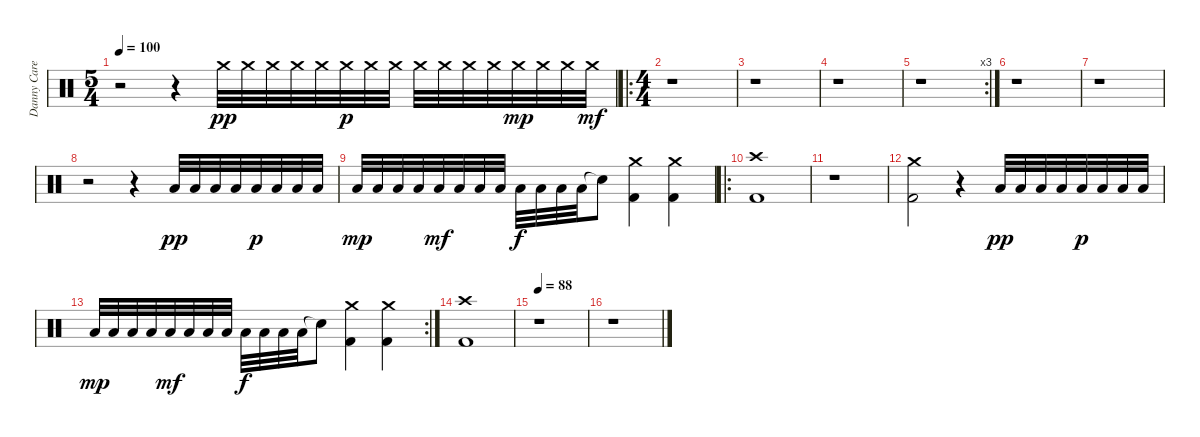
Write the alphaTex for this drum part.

\track ("Danny Carey Drums " "Danny Care") {instrument percussion}
\staff {score}
\articulation defaults
\ts (5 4)
\tempo 100
\clef neutral
\ks c
r.2{dy f} r.4 "Crash medium (hit)".32{dy pp} "Crash medium (hit)".32 "Crash medium (hit)".32 "Crash medium (hit)".32 "Crash medium (hit)".32 "Crash medium (hit)".32{dy p} "Crash medium (hit)".32 "Crash medium (hit)".32 "Crash medium (hit)".32 "Crash medium (hit)".32 "Crash medium (hit)".32 "Crash medium (hit)".32 "Crash medium (hit)".32{dy mp} "Crash medium (hit)".32 "Crash medium (hit)".32 "Crash medium (hit)".32{dy mf} |
\ro
\ts (4 4)
r.1 |
r.1 |
r.1 |
\rc 3
r.1 |
r.1 |
r.1 |
r.2 r.4 "Low Floor Tom (hit)".32{dy pp} "Low Floor Tom (hit)".32 "Low Floor Tom (hit)".32 "Low Floor Tom (hit)".32 "Low Floor Tom (hit)".32{dy p} "Low Floor Tom (hit)".32 "Low Floor Tom (hit)".32 "Low Floor Tom (hit)".32 |
"Low Floor Tom (hit)".32{dy mp} "Low Floor Tom (hit)".32 "Low Floor Tom (hit)".32 "Low Floor Tom (hit)".32 "Low Floor Tom (hit)".32{dy mf} "Low Floor Tom (hit)".32 "Low Floor Tom (hit)".32 "Low Floor Tom (hit)".32 "Low Floor Tom (hit)".32{dy f} "Low Floor Tom (hit)".32 "Low Floor Tom (hit)".32 "Low Floor Tom (hit)".32 "Snare (hit)"{t}.8 ("Crash medium (hit)" "Kick (hit) 2").4 ("Crash medium (hit)" "Kick (hit) 2").4 |
\ro
("Crash high (hit)" "Kick (hit) 2").1 |
r.1 |
("Crash medium (hit)" "Kick (hit) 2").2 r.4 "Low Floor Tom (hit)".32{dy pp} "Low Floor Tom (hit)".32 "Low Floor Tom (hit)".32 "Low Floor Tom (hit)".32 "Low Floor Tom (hit)".32{dy p} "Low Floor Tom (hit)".32 "Low Floor Tom (hit)".32 "Low Floor Tom (hit)".32 |
\rc 2 "Low Floor Tom (hit)".32{dy mp} "Low Floor Tom (hit)".32 "Low Floor Tom (hit)".32 "Low Floor Tom (hit)".32 "Low Floor Tom (hit)".32{dy mf} "Low Floor Tom (hit)".32 "Low Floor Tom (hit)".32 "Low Floor Tom (hit)".32 "Low Floor Tom (hit)".32{dy f} "Low Floor Tom (hit)".32 "Low Floor Tom (hit)".32 "Low Floor Tom (hit)".32 "Snare (hit)"{t}.8
("Crash medium (hit)" "Kick (hit) 2").4 ("Crash medium (hit)" "Kick (hit) 2").4 |
("Crash high (hit)" "Kick (hit) 2").1 |
\tempo 88
r.1 |
r.1
